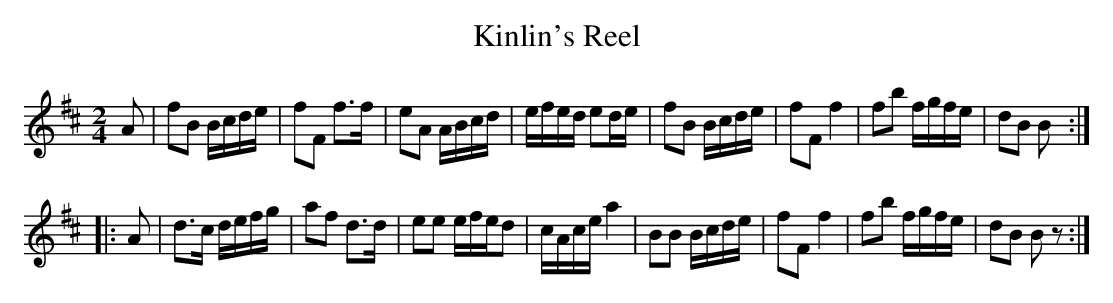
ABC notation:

X:1
T:Kinlin's Reel
M:2/4
L:1/8
K:Bmin
A|fB B/c/d/e/|fF f>f|eA A/B/c/d/|e/f/e/d/ ed/e/|fB B/c/d/e/|fF f2|fb f/g/f/e/|dB B::
A|d>c d/e/f/g/|af d>d|ee e/f/e/d|c/A/c/e/ a2|BB B/c/d/e/|fF f2|fb f/g/f/e/|dB Bz:|
